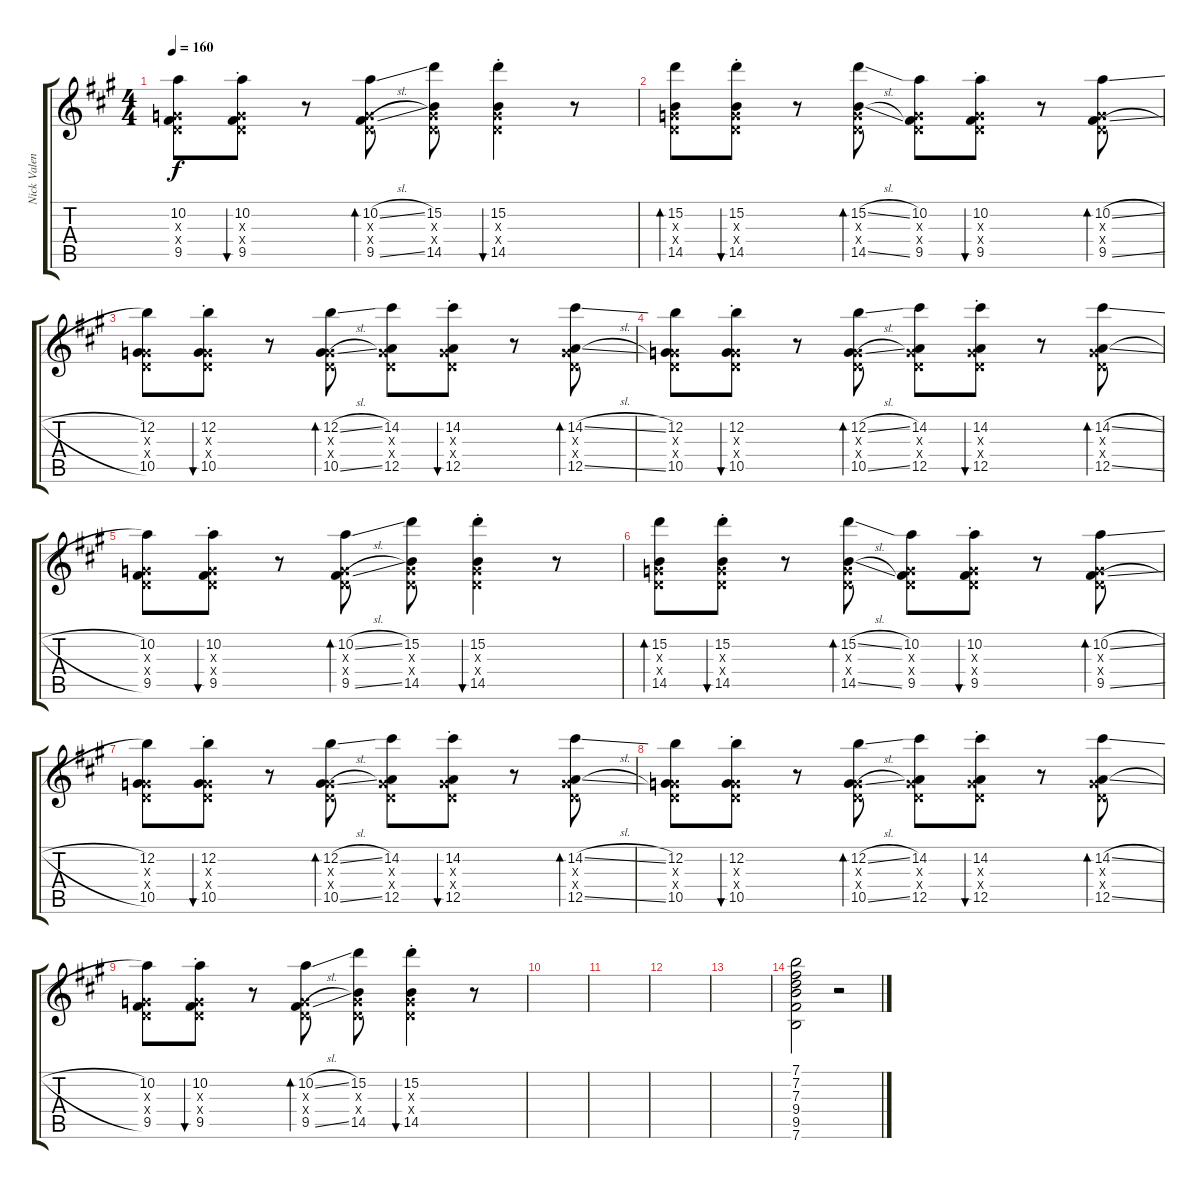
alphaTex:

\track ("Nick Valensi" "Nick Valen") {instrument overdrivenguitar}
\staff {score tabs}
\tuning (E4 B3 G3 D3 A2 E2) {hide}
\ts (4 4)
\tempo 160
\clef g2
\ks a
(10.2 0.3{x} 0.4{x} 9.5).8{dy f} (10.2 0.3{x} 0.4{x} 9.5{st}).8{bu 60} r.8 (10.2{sl} 0.3{x} 0.4{x} 9.5{sl}).8{bd 60} (15.2 0.3{x} 0.4{x} 14.5).8 (15.2 0.3{x} 0.4{x} 14.5{st}).4{bu 60} r.8 |
(15.2 0.3{x} 0.4{x} 14.5).8{bd 60} (15.2{st} 0.3{x} 0.4{x} 14.5{st}).8{bu 60} r.8 (15.2{sl} 0.3{x} 0.4{x} 14.5{sl}).8{bd 60} (10.2 0.3{x} 0.4{x} 9.5).8 (10.2 0.3{x} 0.4{x} 9.5{st}).8{bu 60} r.8 (10.2{sl} 0.3{x} 0.4{x} 9.5{sl}).8{bd 60} |
(12.2 0.3{x} 0.4{x} 10.5).8 (12.2 0.3{x} 0.4{x} 10.5{st}).8{bu 60} r.8 (12.2{sl} 0.3{x} 0.4{x} 10.5{sl}).8{bd 60} (14.2 0.3{x} 0.4{x} 12.5).8 (14.2 0.3{x} 0.4{x} 12.5{st}).8{bu 60} r.8 (14.2{sl} 0.3{x} 0.4{x} 12.5{sl}).8{bd 60} |
(12.2 0.3{x} 0.4{x} 10.5).8 (12.2 0.3{x} 0.4{x} 10.5{st}).8{bu 60} r.8 (12.2{sl} 0.3{x} 0.4{x} 10.5{sl}).8{bd 60} (14.2 0.3{x} 0.4{x} 12.5).8 (14.2 0.3{x} 0.4{x} 12.5{st}).8{bu 60} r.8 (14.2{sl} 0.3{x} 0.4{x} 12.5{sl}).8{bd 60} |
(10.2 0.3{x} 0.4{x} 9.5).8 (10.2 0.3{x} 0.4{x} 9.5{st}).8{bu 60} r.8 (10.2{sl} 0.3{x} 0.4{x} 9.5{sl}).8{bd 60} (15.2 0.3{x} 0.4{x} 14.5).8 (15.2 0.3{x} 0.4{x} 14.5{st}).4{bu 60} r.8 |
(15.2 0.3{x} 0.4{x} 14.5).8{bd 60} (15.2{st} 0.3{x} 0.4{x} 14.5{st}).8{bu 60} r.8 (15.2{sl} 0.3{x} 0.4{x} 14.5{sl}).8{bd 60} (10.2 0.3{x} 0.4{x} 9.5).8 (10.2 0.3{x} 0.4{x} 9.5{st}).8{bu 60} r.8 (10.2{sl} 0.3{x} 0.4{x} 9.5{sl}).8{bd 60} |
(12.2 0.3{x} 0.4{x} 10.5).8 (12.2 0.3{x} 0.4{x} 10.5{st}).8{bu 60} r.8 (12.2{sl} 0.3{x} 0.4{x} 10.5{sl}).8{bd 60} (14.2 0.3{x} 0.4{x} 12.5).8 (14.2 0.3{x} 0.4{x} 12.5{st}).8{bu 60} r.8 (14.2{sl} 0.3{x} 0.4{x} 12.5{sl}).8{bd 60} |
(12.2 0.3{x} 0.4{x} 10.5).8 (12.2 0.3{x} 0.4{x} 10.5{st}).8{bu 60} r.8 (12.2{sl} 0.3{x} 0.4{x} 10.5{sl}).8{bd 60} (14.2 0.3{x} 0.4{x} 12.5).8 (14.2 0.3{x} 0.4{x} 12.5{st}).8{bu 60} r.8 (14.2{sl} 0.3{x} 0.4{x} 12.5{sl}).8{bd 60} |
(10.2 0.3{x} 0.4{x} 9.5).8 (10.2 0.3{x} 0.4{x} 9.5{st}).8{bu 60} r.8 (10.2{sl} 0.3{x} 0.4{x} 9.5{sl}).8{bd 60} (15.2 0.3{x} 0.4{x} 14.5).8 (15.2 0.3{x} 0.4{x} 14.5{st}).4{bu 60} r.8 |
|
|
|
|
(7.1 7.2 7.3 9.4 9.5 7.6).2 r.2
